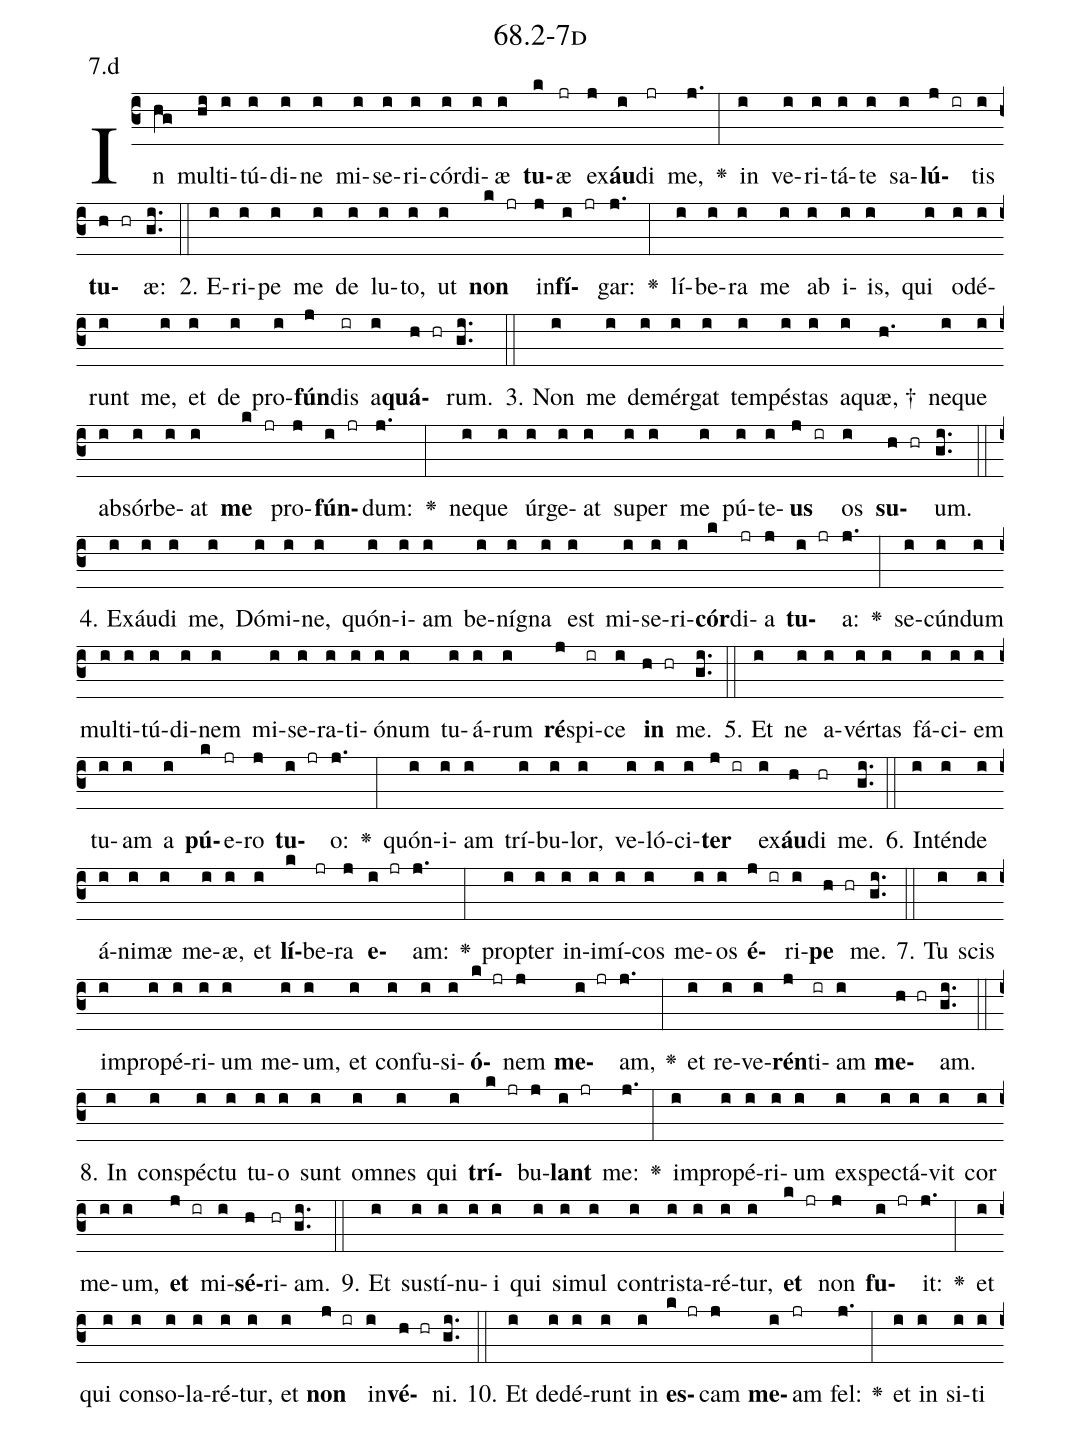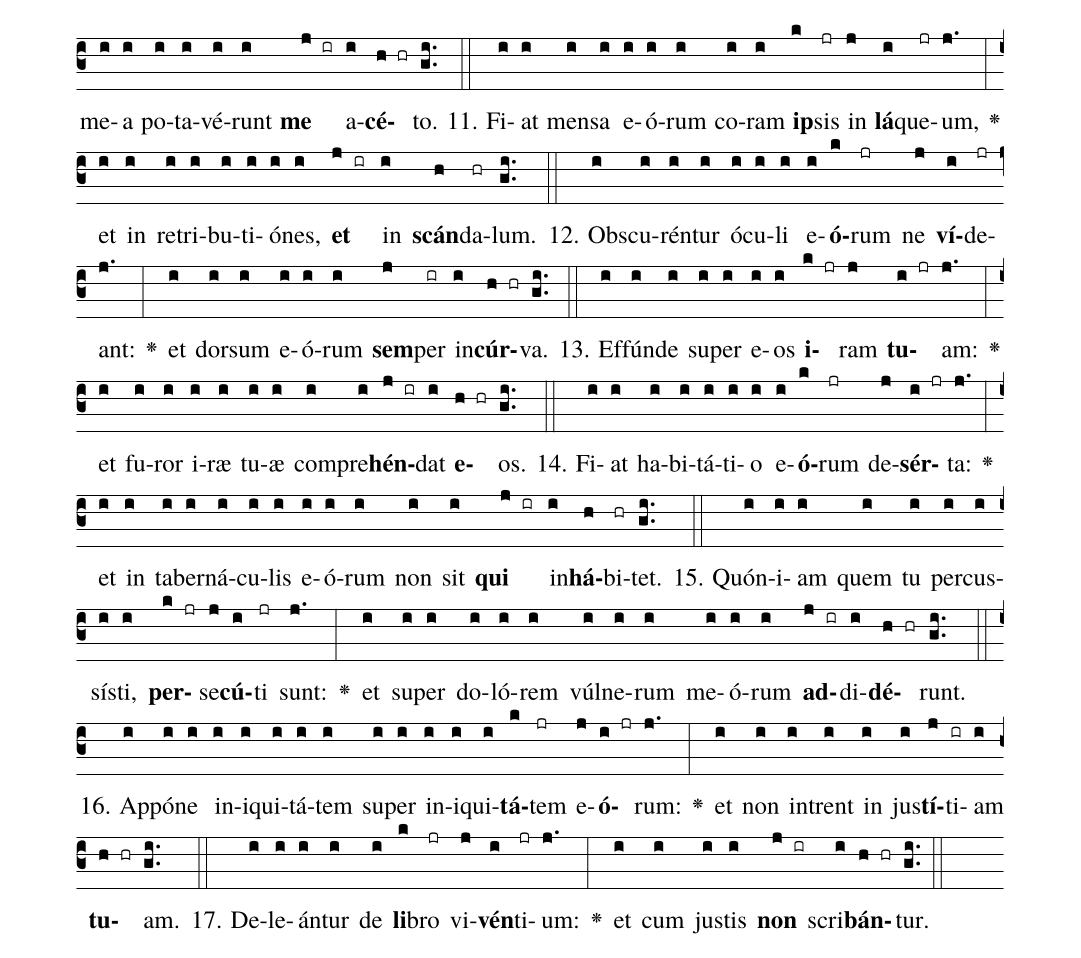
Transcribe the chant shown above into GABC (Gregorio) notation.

name: 68.2-7d;
annotation: 7.d;
%%
(c3)In(hg) mul(hi)ti(i)tú(i)di(i)ne(i) mi(i)se(i)ri(i)cór(i)di(i)æ(i) <b>tu</b>(k)æ(jr) ex(j)<b>áu</b>(i)di(jr) me,(j.) <v>\greheightstar</v>(:) in(i) ve(i)ri(i)tá(i)te(i) sa(i)<b>lú</b>(j ir)tis(i) <b>tu</b>(h hr)æ:(gi..) (::)
2. E(i)ri(i)pe(i) me(i) de(i) lu(i)to,(i) ut(i) <b>non</b>(k jr) in(j)<b>fí</b>(i jr)gar:(j.) <v>\greheightstar</v>(:) lí(i)be(i)ra(i) me(i) ab(i) i(i)is,(i) qui(i) o(i)dé(i)runt(i) me,(i) et(i) de(i) pro(i)<b>fún</b>(j)dis(ir) a(i)<b>quá</b>(h hr)rum.(gi..) (::)
3. Non(i) me(i) de(i)mér(i)gat(i) tem(i)pés(i)tas(i) a(i)quæ, †(h.) ne(i)que(i) ab(i)sór(i)be(i)at(i) <b>me</b>(k jr) pro(j)<b>fún</b>(i jr)dum:(j.) <v>\greheightstar</v>(:) ne(i)que(i) úr(i)ge(i)at(i) su(i)per(i) me(i) pú(i)te(i)<b>us</b>(j ir) os(i) <b>su</b>(h hr)um.(gi..) (::)
4. Ex(i)áu(i)di(i) me,(i) Dó(i)mi(i)ne,(i) quón(i)i(i)am(i) be(i)ní(i)gna(i) est(i) mi(i)se(i)ri(i)<b>cór</b>(k)di(jr)a(j) <b>tu</b>(i jr)a:(j.) <v>\greheightstar</v>(:) se(i)cún(i)dum(i) mul(i)ti(i)tú(i)di(i)nem(i) mi(i)se(i)ra(i)ti(i)ó(i)num(i) tu(i)á(i)rum(i) <b>ré</b>(j)spi(ir)ce(i) <b>in</b>(h hr) me.(gi..) (::)
5. Et(i) ne(i) a(i)vér(i)tas(i) fá(i)ci(i)em(i) tu(i)am(i) a(i) <b>pú</b>(k)e(jr)ro(j) <b>tu</b>(i jr)o:(j.) <v>\greheightstar</v>(:) quón(i)i(i)am(i) trí(i)bu(i)lor,(i) ve(i)ló(i)ci(i)<b>ter</b>(j ir) ex(i)<b>áu</b>(h)di(hr) me.(gi..) (::)
6. In(i)tén(i)de(i) á(i)ni(i)mæ(i) me(i)æ,(i) et(i) <b>lí</b>(k)be(jr)ra(j) <b>e</b>(i jr)am:(j.) <v>\greheightstar</v>(:) prop(i)ter(i) in(i)i(i)mí(i)cos(i) me(i)os(i) <b>é</b>(j ir)ri(i)<b>pe</b>(h hr) me.(gi..) (::)
7. Tu(i) scis(i) im(i)pro(i)pé(i)ri(i)um(i) me(i)um,(i) et(i) con(i)fu(i)si(i)<b>ó</b>(k jr)nem(j) <b>me</b>(i jr)am,(j.) <v>\greheightstar</v>(:) et(i) re(i)ve(i)<b>rén</b>(j)ti(ir)am(i) <b>me</b>(h hr)am.(gi..) (::)
8. In(i) con(i)spéc(i)tu(i) tu(i)o(i) sunt(i) om(i)nes(i) qui(i) <b>trí</b>(k jr)bu(j)<b>lant</b>(i jr) me:(j.) <v>\greheightstar</v>(:) im(i)pro(i)pé(i)ri(i)um(i) ex(i)spec(i)tá(i)vit(i) cor(i) me(i)um,(i) <b>et</b>(j ir) mi(i)<b>sé</b>(h)ri(hr)am.(gi..) (::)
9. Et(i) sus(i)tí(i)nu(i)i(i) qui(i) si(i)mul(i) con(i)tris(i)ta(i)ré(i)tur,(i) <b>et</b>(k jr) non(j) <b>fu</b>(i jr)it:(j.) <v>\greheightstar</v>(:) et(i) qui(i) con(i)so(i)la(i)ré(i)tur,(i) et(i) <b>non</b>(j ir) in(i)<b>vé</b>(h hr)ni.(gi..) (::)
10. Et(i) de(i)dé(i)runt(i) in(i) <b>es</b>(k jr)cam(j) <b>me</b>(i)am(jr) fel:(j.) <v>\greheightstar</v>(:) et(i) in(i) si(i)ti(i) me(i)a(i) po(i)ta(i)vé(i)runt(i) <b>me</b>(j ir) a(i)<b>cé</b>(h hr)to.(gi..) (::)
11. Fi(i)at(i) men(i)sa(i) e(i)ó(i)rum(i) co(i)ram(i) <b>ip</b>(k)sis(jr) in(j) <b>lá</b>(i)que(jr)um,(j.) <v>\greheightstar</v>(:) et(i) in(i) re(i)tri(i)bu(i)ti(i)ó(i)nes,(i) <b>et</b>(j ir) in(i) <b>scán</b>(h)da(hr)lum.(gi..) (::)
12. Obs(i)cu(i)rén(i)tur(i) ó(i)cu(i)li(i) e(i)<b>ó</b>(k)rum(jr) ne(j) <b>ví</b>(i)de(jr)ant:(j.) <v>\greheightstar</v>(:) et(i) dor(i)sum(i) e(i)ó(i)rum(i) <b>sem</b>(j)per(ir) in(i)<b>cúr</b>(h hr)va.(gi..) (::)
13. Ef(i)fún(i)de(i) su(i)per(i) e(i)os(i) <b>i</b>(k jr)ram(j) <b>tu</b>(i jr)am:(j.) <v>\greheightstar</v>(:) et(i) fu(i)ror(i) i(i)ræ(i) tu(i)æ(i) com(i)pre(i)<b>hén</b>(j ir)dat(i) <b>e</b>(h hr)os.(gi..) (::)
14. Fi(i)at(i) ha(i)bi(i)tá(i)ti(i)o(i) e(i)<b>ó</b>(k)rum(jr) de(j)<b>sér</b>(i jr)ta:(j.) <v>\greheightstar</v>(:) et(i) in(i) ta(i)ber(i)ná(i)cu(i)lis(i) e(i)ó(i)rum(i) non(i) sit(i) <b>qui</b>(j ir) in(i)<b>há</b>(h)bi(hr)tet.(gi..) (::)
15. Quón(i)i(i)am(i) quem(i) tu(i) per(i)cus(i)sís(i)ti,(i) <b>per</b>(k jr)se(j)<b>cú</b>(i)ti(jr) sunt:(j.) <v>\greheightstar</v>(:) et(i) su(i)per(i) do(i)ló(i)rem(i) vúl(i)ne(i)rum(i) me(i)ó(i)rum(i) <b>ad</b>(j ir)di(i)<b>dé</b>(h hr)runt.(gi..) (::)
16. Ap(i)pó(i)ne(i) in(i)i(i)qui(i)tá(i)tem(i) su(i)per(i) in(i)i(i)qui(i)<b>tá</b>(k)tem(jr) e(j)<b>ó</b>(i jr)rum:(j.) <v>\greheightstar</v>(:) et(i) non(i) in(i)trent(i) in(i) jus(i)<b>tí</b>(j)ti(ir)am(i) <b>tu</b>(h hr)am.(gi..) (::)
17. De(i)le(i)án(i)tur(i) de(i) <b>li</b>(k)bro(jr) vi(j)<b>vén</b>(i)ti(jr)um:(j.) <v>\greheightstar</v>(:) et(i) cum(i) jus(i)tis(i) <b>non</b>(j ir) scri(i)<b>bán</b>(h hr)tur.(gi..) (::)
